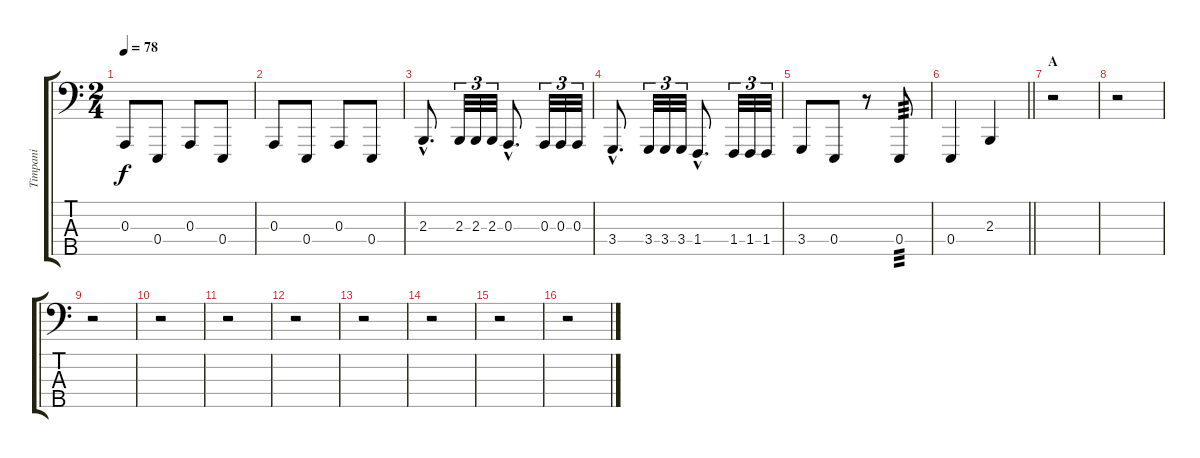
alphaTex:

\track ("Timpani" "Timpani") {instrument timpani}
\staff {score tabs}
\tuning (G2 D2 A1 E1 B0) {hide}
\ts (2 4)
\tempo 78
\clef f4
\ks c
0.3.8{dy f instrument timpani} 0.4.8 0.3.8 0.4.8 |
0.3.8 0.4.8 0.3.8 0.4.8 |
2.3{hac}.8{d} 2.3.32{tu (3 2)} 2.3.32{tu (3 2)} 2.3.32{tu (3 2)} 0.3{hac}.8{d} 0.3.32{tu (3 2)} 0.3.32{tu (3 2)} 0.3.32{tu (3 2)} |
3.4{hac}.8{d} 3.4.32{tu (3 2)} 3.4.32{tu (3 2)} 3.4.32{tu (3 2)} 1.4{hac}.8{d} 1.4.32{tu (3 2)} 1.4.32{tu (3 2)} 1.4.32{tu (3 2)} |
3.4.8 0.4.8 r.8 0.4.8{tp 3} |
\barLineRight lightlight
0.4.4 2.3.4 |
\section ("" "A")
r.2 |
r.2 |
r.2 |
r.2 |
r.2 |
r.2 |
r.2 |
r.2 |
r.2 |
r.2
